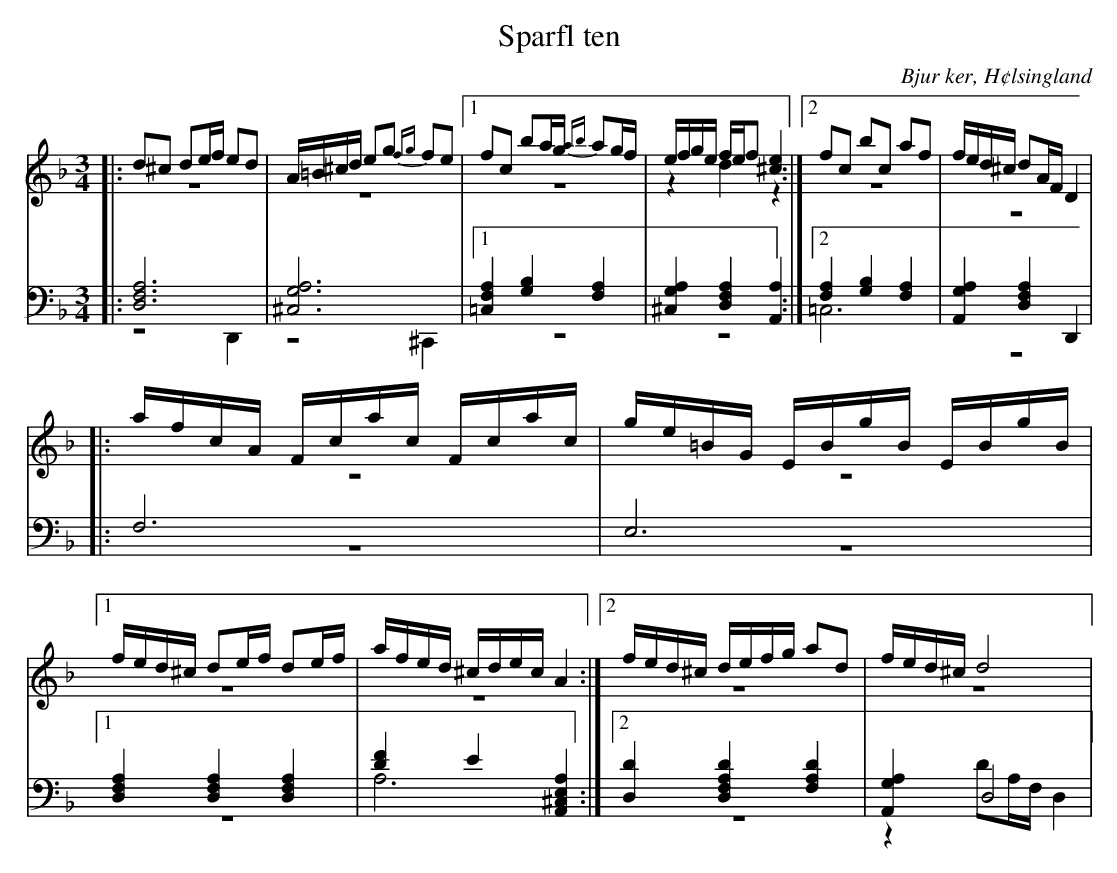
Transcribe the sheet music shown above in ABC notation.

X:1
T: Sparfl ten
O: Bjur ker, H¢lsingland
M: 3/4
L: 1/8
K: Dm
V:1
V:2 merge
V:3
V:4 merge
V:1
|:d^c de/f/ ed|A/=B/^c/d/ eg {fg}fe|1 fc ba/g/ {ab}ag/f/| e/f/g/e/ f/e/f [^c2e2]:|2 fc bc af|f/e/d/^c/ dA/F/ D2|
|:a/f/c/A/  F/c/a/c/ F/c/a/c/|g/e/=B/G/  E/B/g/B/  E/B/g/B/|1 f/e/d/^c/ de/f/ de/f/|a/f/e/d/ ^c/d/e/c/ A2:|2 f/e/d/^c/ d/e/f/g/ ad|f/e/d/^c/ d4|
V:2
|:z6|z6|1 z6|z2 d2 z2:|2 z6|z6|
|:z6|z6|1 z6|z6:|2 z6|z6|
V:3 clef=bass
|:[D,6F,6A,6]|[^C,6G,6A,6]|1 [=C,2F,2A,2] [G,2B,2] [F,2A,2]|[^C,2G,2A,2] [D,2F,2A,2] [A,,2A,2]:|2 [F,2A,2] [G,2B,2] [F,2A,2]|[A,,2G,2A,2] [D,2F,2A,2] D,,2|
|:F,6|E,6|1 [D,2F,2A,2] [D,2F,2A,2] [D,2F,2A,2]|[D2F2] E2 [A,,2^C,2E,2A,2]:|2 [D,2D2] [D,2F,2A,2D2] [F,2A,2D2]|[A,,2G,2A,2] D,4|
V:4 clef=bass
|:z4 D,,2|z4 ^C,,2|1 z6|z6:|2 =C,6|z6|
|:z6|z6|1 z6|A,6:|2 z6|z2 DA,/F,/ D,2|
